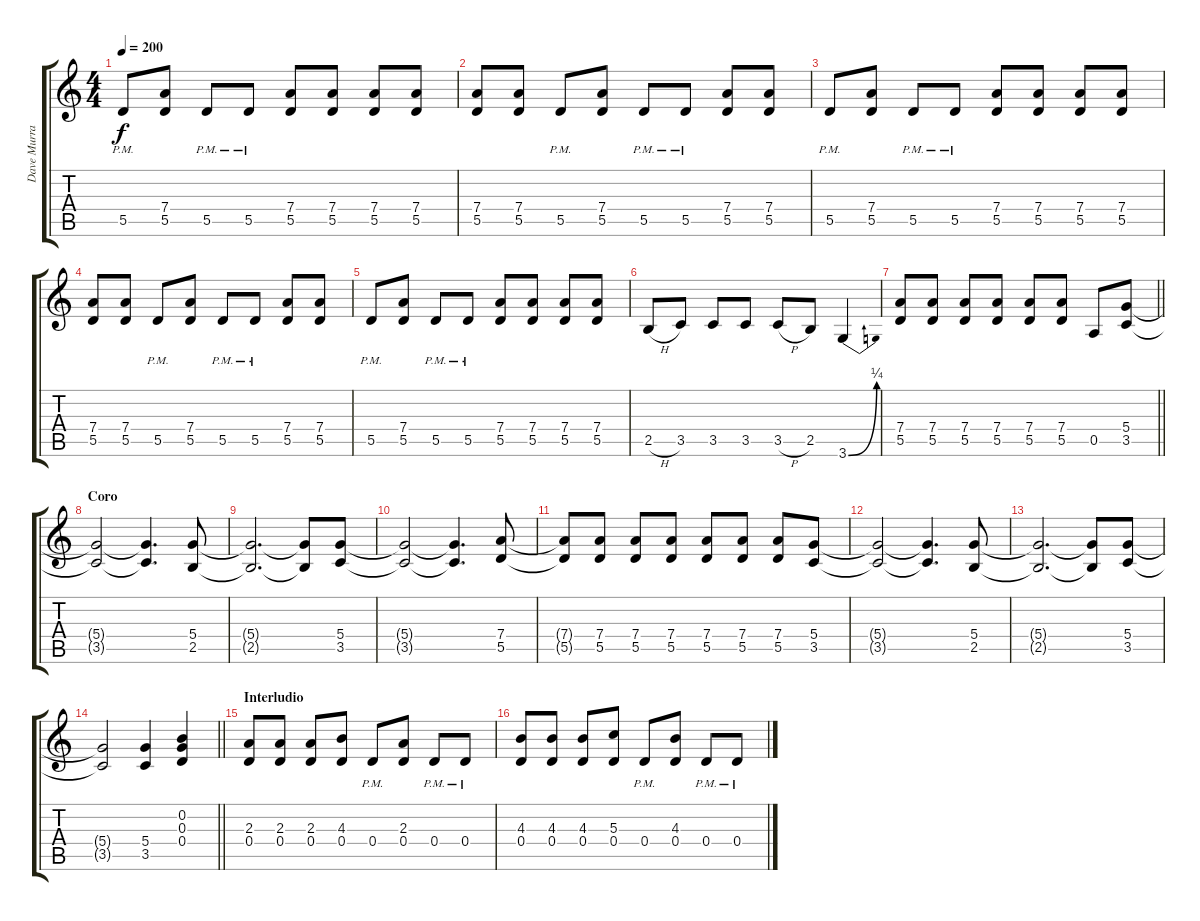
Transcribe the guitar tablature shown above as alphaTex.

\track ("Dave Murray" "Dave Murra") {instrument distortionguitar}
\staff {score tabs}
\tuning (E4 B3 G3 D3 A2 E2) {hide}
\ts (4 4)
\tempo 200
\clef g2
\ks c
5.5{pm}.8{dy f} (7.4 5.5).8 5.5{pm}.8 5.5{pm}.8 (7.4 5.5).8 (7.4 5.5).8 (7.4 5.5).8 (7.4 5.5).8 |
(7.4 5.5).8 (7.4 5.5).8 5.5{pm}.8 (7.4 5.5).8 5.5{pm}.8 5.5{pm}.8 (7.4 5.5).8 (7.4 5.5).8 |
5.5{pm}.8 (7.4 5.5).8 5.5{pm}.8 5.5{pm}.8 (7.4 5.5).8 (7.4 5.5).8 (7.4 5.5).8 (7.4 5.5).8 |
(7.4 5.5).8 (7.4 5.5).8 5.5{pm}.8 (7.4 5.5).8 5.5{pm}.8 5.5{pm}.8 (7.4 5.5).8 (7.4 5.5).8 |
5.5{pm}.8 (7.4 5.5).8 5.5{pm}.8 5.5{pm}.8 (7.4 5.5).8 (7.4 5.5).8 (7.4 5.5).8 (7.4 5.5).8 |
2.5{h}.8 3.5.8 3.5.8 3.5.8 3.5{h}.8 2.5.8 3.6{be (bend 0 0 60 1)}.4 |
\barLineRight lightlight
(7.4 5.5).8 (7.4 5.5).8 (7.4 5.5).8 (7.4 5.5).8 (7.4 5.5).8 (7.4 5.5).8 0.5.8 (5.4 3.5).8 |
\section ("" "Coro")
(5.4{t} 3.5{t}).2 (5.4{t} 3.5{t}).4{d} (5.4 2.5).8 |
(5.4{t} 2.5{t}).2{d} (5.4{t} 2.5{t}).8 (5.4 3.5).8 |
(5.4{t} 3.5{t}).2 (5.4{t} 3.5{t}).4{d} (7.4 5.5).8 |
(7.4{t} 5.5{t}).8 (7.4 5.5).8 (7.4 5.5).8 (7.4 5.5).8 (7.4 5.5).8 (7.4 5.5).8 (7.4 5.5).8 (5.4 3.5).8 |
(5.4{t} 3.5{t}).2 (5.4{t} 3.5{t}).4{d} (5.4 2.5).8 |
(5.4{t} 2.5{t}).2{d} (5.4{t} 2.5{t}).8 (5.4 3.5).8 |
\barLineRight lightlight
(5.4{t} 3.5{t}).2 (5.4 3.5).4 (0.2 0.3 0.4).4 |
\section ("" "Interludio")
(2.3 0.4).8 (2.3 0.4).8 (2.3 0.4).8 (4.3 0.4).8 0.4{pm}.8 (2.3 0.4).8 0.4{pm}.8 0.4{pm}.8 |
(4.3 0.4).8 (4.3 0.4).8 (4.3 0.4).8 (5.3 0.4).8 0.4{pm}.8 (4.3 0.4).8 0.4{pm}.8 0.4{pm}.8
